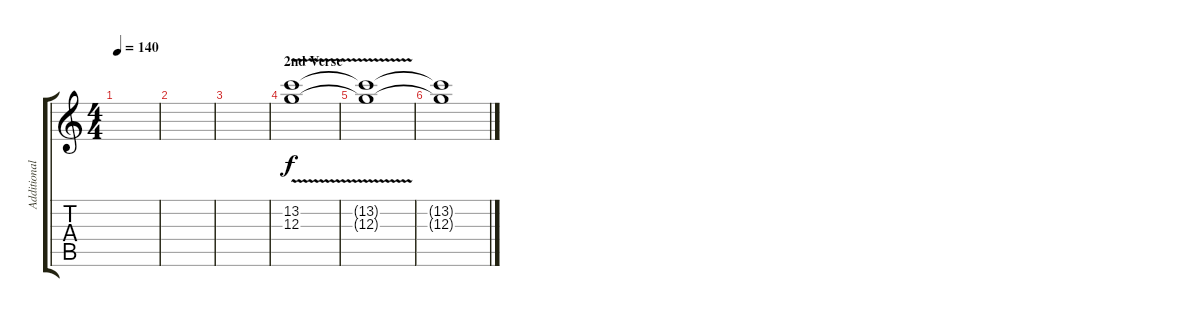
\track ("Additional Guitar" "Additional") {instrument electricguitarclean}
\staff {score tabs}
\tuning (E4 B3 G3 D3 A2 E2) {hide}
\ts (4 4)
\tempo 140
\clef g2
\ks c
|
|
|
\section ("" "2nd Verse ")
(13.2{v} 12.3{v}).1{volume 0} |
(13.2{t} 12.3{t}).1 |
(13.2{t} 12.3{t}).1
